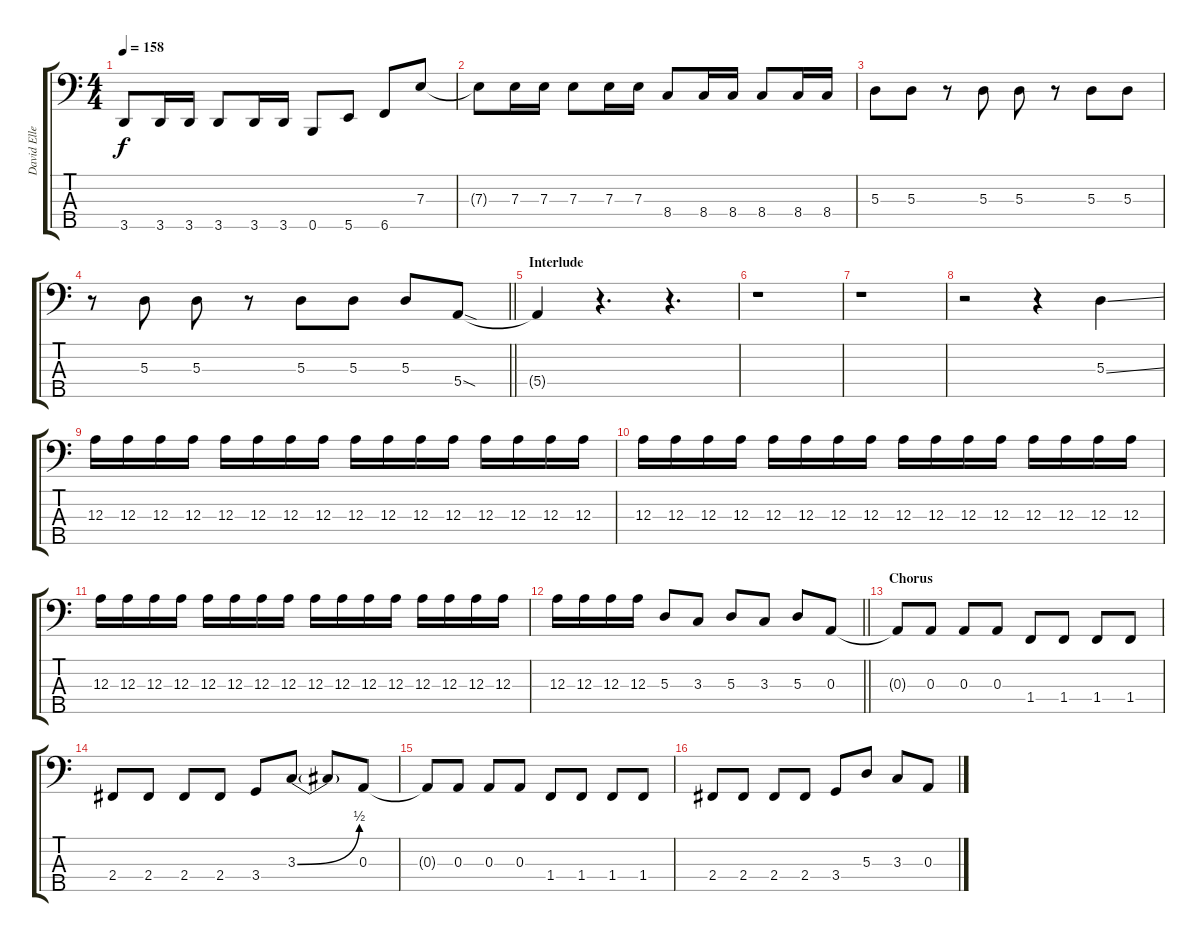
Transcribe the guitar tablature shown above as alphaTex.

\track ("David Ellefson" "David Elle") {instrument electricbasspick}
\staff {score tabs}
\tuning (G2 D2 A1 E1 B0) {hide}
\ts (4 4)
\tempo 158
\clef f4
\ks c
3.5.8{dy f} 3.5.16 3.5.16 3.5.8 3.5.16 3.5.16 0.5.8 5.5.8 6.5.8 7.3.8 |
7.3{t}.8 7.3.16 7.3.16 7.3.8 7.3.16 7.3.16 8.4.8 8.4.16 8.4.16 8.4.8 8.4.16 8.4.16 |
5.3.8 5.3.8 r.8 5.3.8 5.3.8 r.8 5.3.8 5.3.8 |
\barLineRight lightlight
r.8 5.3.8 5.3.8 r.8 5.3.8 5.3.8 5.3.8 5.4{sod}.8 |
\section ("" "Interlude")
5.4{t}.4 r.4{d} r.4{d} |
r.1 |
r.1 |
r.2 r.4 5.3{ss}.4 |
12.3.16 12.3.16 12.3.16 12.3.16 12.3.16 12.3.16 12.3.16 12.3.16 12.3.16 12.3.16 12.3.16 12.3.16 12.3.16 12.3.16 12.3.16 12.3.16 |
12.3.16 12.3.16 12.3.16 12.3.16 12.3.16 12.3.16 12.3.16 12.3.16 12.3.16 12.3.16 12.3.16 12.3.16 12.3.16 12.3.16 12.3.16 12.3.16 |
12.3.16 12.3.16 12.3.16 12.3.16 12.3.16 12.3.16 12.3.16 12.3.16 12.3.16 12.3.16 12.3.16 12.3.16 12.3.16 12.3.16 12.3.16 12.3.16 |
\barLineRight lightlight
12.3.16 12.3.16 12.3.16 12.3.16 5.3.8 3.3.8 5.3.8 3.3.8 5.3.8 0.3.8 |
\section ("" "Chorus")
0.3{t}.8 0.3.8 0.3.8 0.3.8 1.4.8 1.4.8 1.4.8 1.4.8 |
2.4.8 2.4.8 2.4.8 2.4.8 3.4.8 3.3{be (bend 0 0 60 2)}.8 3.3{t}.8 0.3.8 |
0.3{t}.8 0.3.8 0.3.8 0.3.8 1.4.8 1.4.8 1.4.8 1.4.8 |
2.4.8 2.4.8 2.4.8 2.4.8 3.4.8 5.3.8 3.3.8 0.3.8
